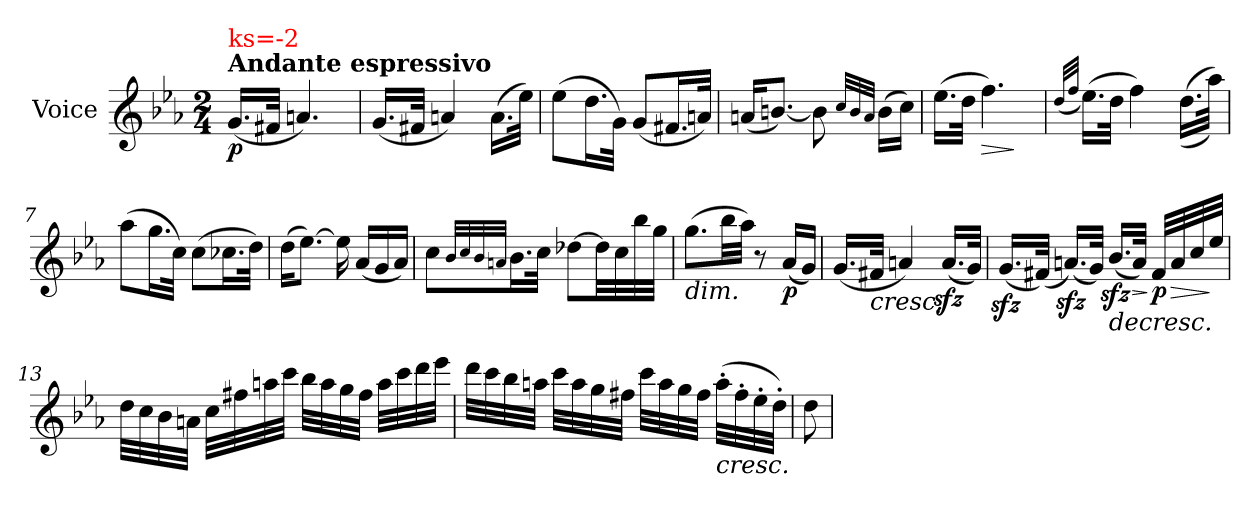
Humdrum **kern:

**kern	**dynam
*part1	*part1
*staff1	*staff1
*I"Voice	*
*clefG2	*
*k[b-e-a-]	*
*E-:	*
*M2/4	*
=1	=1
!LO:TX:a:B:t=Andante espressivo	!
!LO:TX:a:color=#FF0000:t=ks=-2	!
!	!LO:DY:b
(<16.g/LL	p
32f#X/JJk	.
4.an/)	.
=2	=2
(<16.g/LL	.
32f#X/JJk	.
4an/)	.
(>16.a\LL	.
32ee-\JJk)	.
=3	=3
(>8ee-\L	.
16.dd\L	.
32g\JJk)	.
(<8g/L	.
16.f#X/L	.
32an/JJk)	.
=4	=4
(<16an/KL	.
[8.bn/J)	.
8b\]	.
32qcc/LLL	.
32qb/	.
32qa/JJJ	.
(>16b\LL	.
16cc\JJ)	.
=5	=5
(>16.ee-\LL	.
32dd\JJk	.
!	!LO:HP:b
4.ff\)	>
.	]
!!LO:LB:g=z
=6	=6
(<32qdd/LLL	.
32qff/JJJ	.
(>16.ee-\LL)	.
32dd\JJk	.
4ff\)	.
(>(>16.dd\LL	.
32aa-\JJk))	.
=7	=7
(>8aa-\L	.
16.gg\L	.
32cc\JJk)	.
(>8cc\L	.
16.cc-Xi\L	.
32dd\JJk)	.
=8	=8
(>16dd\KL	.
[8.ee-\J)	.
16ee-\]	.
(<16a-/LL	.
16g/	.
16a-/JJ)	.
=9	=9
8cc\L	.
32qb-/LLL	.
32qcc/	.
32qb-/	.
32qan/JJJ	.
16.b-\L	.
32cc\JJk	.
[8dd-X\L	.
32dd-\LL]	.
32cc\	.
32bb-\	.
32gg\JJJ	.
!!LO:LB:g=z
=10	=10
!LO:TX:b:i:t=dim.	!
(>8.gg\L	.
32bb-\LL	.
32aa-\JJJ)	.
8r	.
!	!LO:DY:b
(<16a-/LL	p
16g/JJ)	.
=11	=11
(<16.g/LL	.
!LO:TX:b:i:t=cresc.	!
32f#X/JJk	.
4an/)	.
(<16.azz</LL	.
32g/JJk)	.
=12	=12
(<16.gzz</LL	.
(<32f#X/JJk)	.
(<16.anzz</LL)	.
32g/JJk)	.
!	!LO:HP:b
(<16.b-zz</LL	>
!	!LO:HP:b
32a/JJk)	>
!	!LO:DY:n=1:b
32f#/LLL	] ] p
!	!LO:HP:b
32a/	>
32cc/	.
32ee-/JJJ	]
!!LO:LB:g=z
=13	=13
32dd\LLL	.
32cc\	.
32b-\	.
32an\JJJ	.
32cc\LLL	.
32ff#X\	.
32aan\	.
32ccc\JJJ	.
32bb-\LLL	.
32aa\	.
32gg\	.
32ff#\JJJ	.
32aa\LLL	.
32ccc\	.
32ddd\	.
32eee-\JJJ	.
=14	=14
32ddd\LLL	.
32ccc\	.
32bb-\	.
32aan\JJJ	.
32ccc\LLL	.
32aa\	.
32gg\	.
32ff#X\JJJ	.
32ccc\LLL	.
32aa\	.
32gg\	.
32ff#\JJJ	.
!LO:TX:b:i:t=cresc.	!
(>32aa'>\LLL	.
32ff#'>\	.
32ee-'>\	.
32dd'>\JJJ)	.
=15	=15
8dd\	.
=	=
*-	*-
